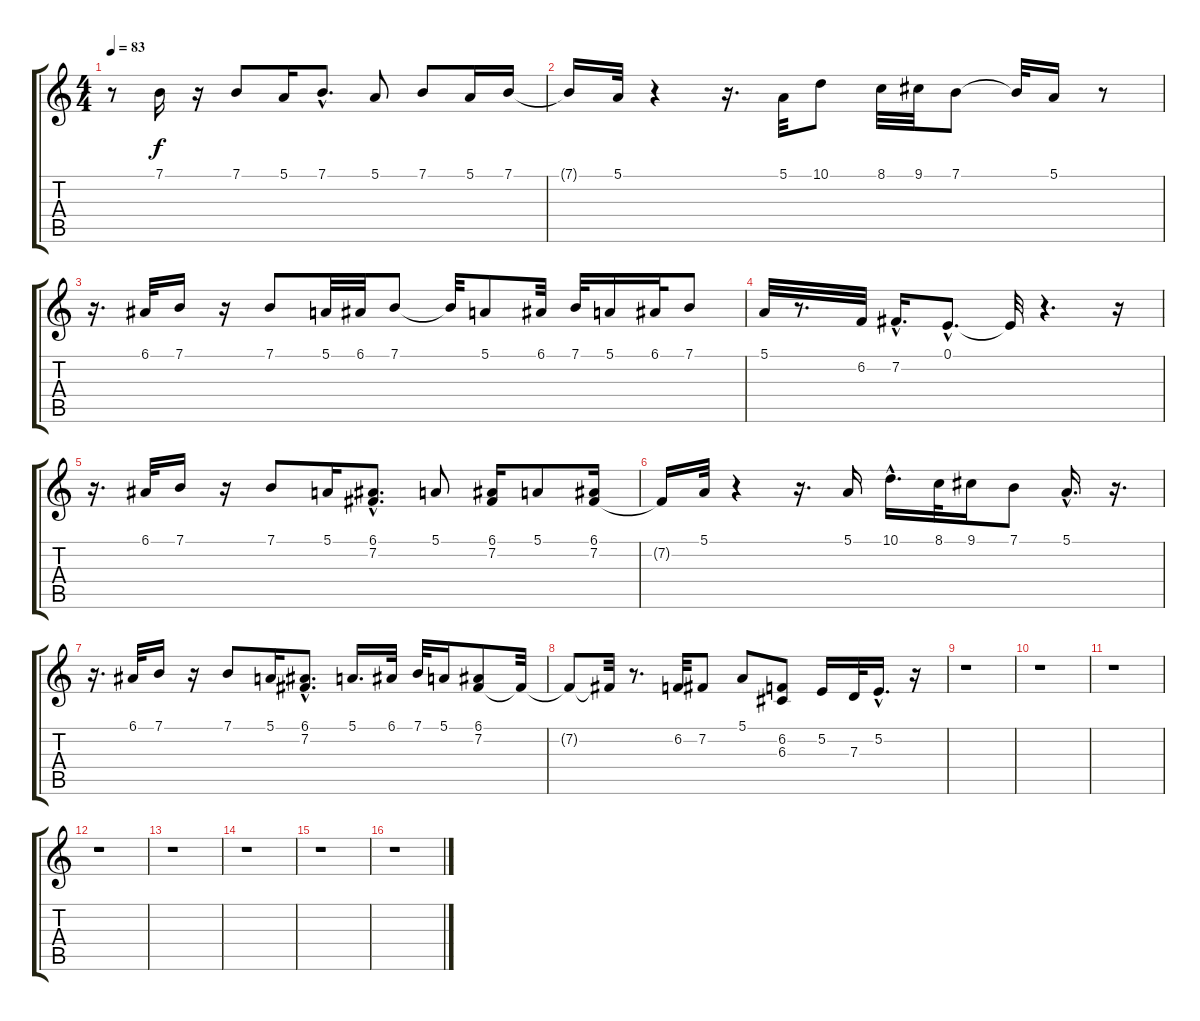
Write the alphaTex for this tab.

\track "" {instrument oboe}
\staff {score tabs}
\tuning (E4 B3 G3 D3 A2 E2) {hide}
\ts (4 4)
\tempo 83
\clef g2
\ks c
r.8{dy f} 7.1.16 r.16 7.1.8 5.1.16 7.1{hac}.8{d} 5.1.8 7.1.8 5.1.16 7.1.16 |
7.1{t}.16 5.1.32 r.4 r.16{d} 5.1.32 10.1.8 8.1.32 9.1.32 7.1.8 7.1{t}.32 5.1.16 r.8 |
r.16{d} 6.1.32 7.1.16 r.16 7.1.8 5.1.32 6.1.32 7.1.8 7.1{t}.32 5.1.8 6.1.32 7.1.32 5.1.16 6.1.32 7.1.8 |
5.1.32 r.8{d} 6.2.32 7.2{hac}.16{d} 0.1{hac}.8{d} 0.1{t}.32 r.4{d} r.16 |
r.16{d} 6.1.32 7.1.16 r.16 7.1.8 5.1.16 (6.1 7.2{hac}).8{d} 5.1.8 (6.1 7.2).16 5.1.8 (6.1 7.2).16 |
7.2{t}.16 5.1.32 r.4 r.16{d} 5.1.16 10.1{hac}.16{d} 8.1.32 9.1.16 7.1.8 5.1{hac}.16{d} r.16{d} |
r.16{d} 6.1.32 7.1.16 r.16 7.1.8 5.1.16 (6.1 7.2{hac}).8{d} 5.1.16{d} 6.1.32 7.1.32 5.1.16 (6.1 7.2).8 7.2{t}.32 |
7.2{t}.8 7.2{t}.32 r.8{d} 6.2.32 7.2.8 5.1.8 (6.2 6.3).8 5.2.16 7.3.32 5.2{hac}.16{d} r.16 |
r.1 |
r.1 |
r.1 |
r.1 |
r.1 |
r.1 |
r.1 |
r.1
